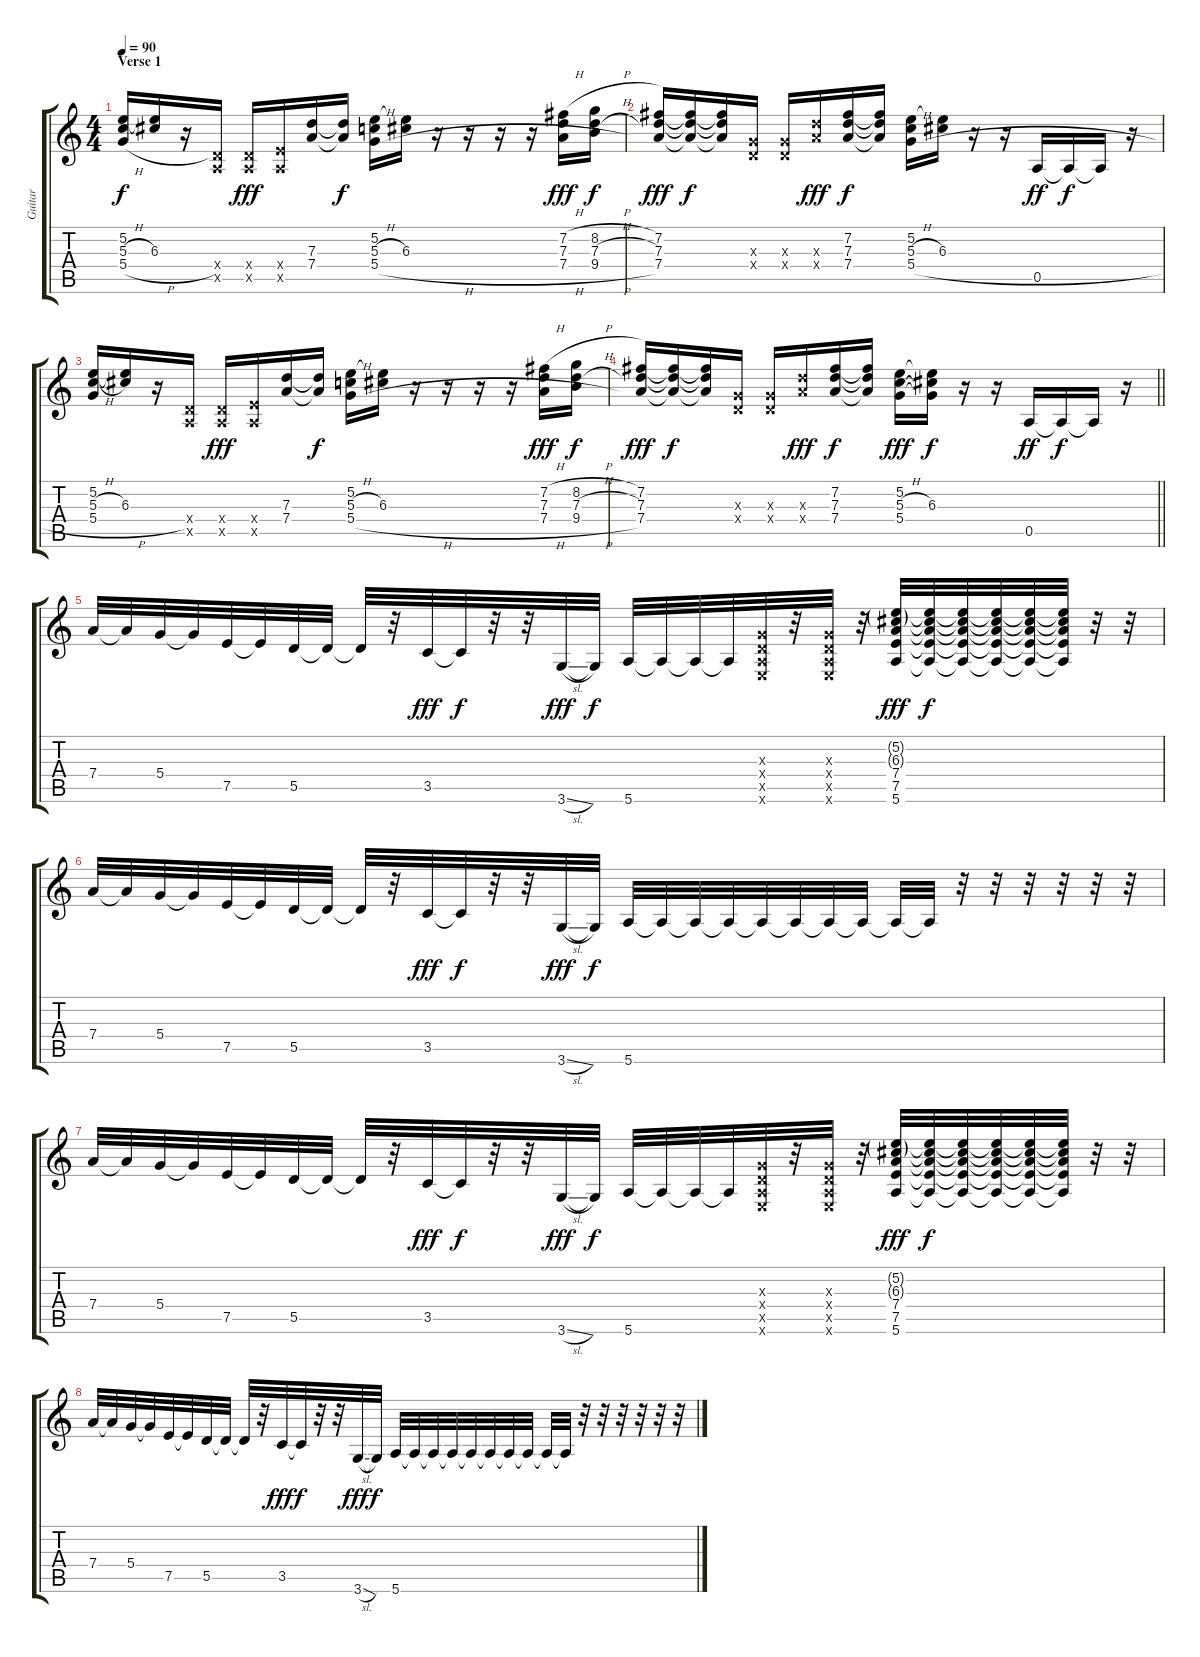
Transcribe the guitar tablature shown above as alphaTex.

\track ("Guitar" "Guitar") {instrument distortionguitar}
\staff {score tabs}
\tuning (E4 B3 G3 D3 A2 E2) {hide}
\ts (4 4)
\section ("" "Verse 1")
\tempo 90
\clef g2
\ks c
(5.2 5.3{h} 5.4{h}).16{dy f} (5.2{t} 6.3).16 r.16 (0.4{x} 0.5{x}).16 (0.4{x} 0.5{x}).16{dy fff} (2.4{x} 0.5{x}).16 (7.3 7.4).16 (7.3{t} 7.4{t}).16{dy f} (5.2 5.3{h} 5.4{h}).16 (5.2{t} 6.3).16 r.16 r.16 r.16 r.16 (7.2{h} 7.3 7.4{h}).16{dy fff} (8.2{h} 7.3{h} 9.4{h}).16{dy f} |
(7.2 7.3 7.4).16{dy fff} (7.2{t} 7.3{t} 7.4{t}).16{dy f} (7.2{t} 7.3{t} 7.4{t}).16 (0.3{x} 0.4{x}).16 (0.3{x} 0.4{x}).16 (7.3{x} 7.4{x}).16{dy fff} (7.2 7.3 7.4).16{dy f} (7.2{t} 7.3{t} 7.4{t}).16 (5.2 5.3{h} 5.4{h}).16 (5.2{t} 6.3).16 r.16 r.16 0.5.16{dy ff} 0.5{t}.16{dy f} 0.5{t}.16 r.16 |
(5.2 5.3{h} 5.4{h}).16 (5.2{t} 6.3).16 r.16 (0.4{x} 0.5{x}).16 (0.4{x} 0.5{x}).16{dy fff} (2.4{x} 0.5{x}).16 (7.3 7.4).16 (7.3{t} 7.4{t}).16{dy f} (5.2 5.3{h} 5.4{h}).16 (5.2{t} 6.3).16 r.16 r.16 r.16 r.16 (7.2{h} 7.3 7.4{h}).16{dy fff} (8.2{h} 7.3{h} 9.4{h}).16{dy f} |
\barLineRight lightlight
(7.2 7.3 7.4).16{dy fff} (7.2{t} 7.3{t} 7.4{t}).16{dy f} (7.2{t} 7.3{t} 7.4{t}).16 (0.3{x} 0.4{x}).16 (0.3{x} 0.4{x}).16 (7.3{x} 7.4{x}).16{dy fff} (7.2 7.3 7.4).16{dy f} (7.2{t} 7.3{t} 7.4{t}).16 (5.2 5.3{h} 5.4).16{dy fff} (5.2{t} 6.3 5.4{t}).16{dy f} r.16 r.16 0.5.16{dy ff} 0.5{t}.16{dy f} 0.5{t}.16 r.16 |
7.4.32 7.4{t}.32 5.4.32 5.4{t}.32 7.5.32 7.5{t}.32 5.5.32 5.5{t}.32 5.5{t}.32 r.32 3.5.32{dy fff} 3.5{t}.32{dy f} r.32 r.32 3.6{sl}.32{dy fff} 3.6{t}.32{dy f} 5.6.32 5.6{t}.32 5.6{t}.32 5.6{t}.32 (0.3{x} 0.4{x} 0.5{x} 0.6{x}).32 r.32 (0.3{x} 0.4{x} 0.5{x} 0.6{x}).32 r.32 (5.2{g} 6.3{g} 7.4 7.5 5.6).32{dy fff} (5.2{t} 6.3{t} 7.4{t} 7.5{t} 5.6{t}).32{dy f} (5.2{t} 6.3{t} 7.4{t} 7.5{t} 5.6{t}).32 (5.2{t} 6.3{t} 7.4{t} 7.5{t} 5.6{t}).32 (5.2{t} 6.3{t} 7.4{t} 7.5{t} 5.6{t}).32 (5.2{t} 6.3{t} 7.4{t} 7.5{t} 5.6{t}).32 r.32 r.32 |
7.4.32 7.4{t}.32 5.4.32 5.4{t}.32 7.5.32 7.5{t}.32 5.5.32 5.5{t}.32 5.5{t}.32 r.32 3.5.32{dy fff} 3.5{t}.32{dy f} r.32 r.32 3.6{sl}.32{dy fff} 3.6{t}.32{dy f} 5.6.32 5.6{t}.32 5.6{t}.32 5.6{t}.32 5.6{t}.32 5.6{t}.32 5.6{t}.32 5.6{t}.32 5.6{t}.32 5.6{t}.32 r.32 r.32 r.32 r.32 r.32 r.32 |
7.4.32 7.4{t}.32 5.4.32 5.4{t}.32 7.5.32 7.5{t}.32 5.5.32 5.5{t}.32 5.5{t}.32 r.32 3.5.32{dy fff} 3.5{t}.32{dy f} r.32 r.32 3.6{sl}.32{dy fff} 3.6{t}.32{dy f} 5.6.32 5.6{t}.32 5.6{t}.32 5.6{t}.32 (0.3{x} 0.4{x} 0.5{x} 0.6{x}).32 r.32 (0.3{x} 0.4{x} 0.5{x} 0.6{x}).32 r.32 (5.2{g} 6.3{g} 7.4 7.5 5.6).32{dy fff} (5.2{t} 6.3{t} 7.4{t} 7.5{t} 5.6{t}).32{dy f} (5.2{t} 6.3{t} 7.4{t} 7.5{t} 5.6{t}).32 (5.2{t} 6.3{t} 7.4{t} 7.5{t} 5.6{t}).32 (5.2{t} 6.3{t} 7.4{t} 7.5{t} 5.6{t}).32 (5.2{t} 6.3{t} 7.4{t} 7.5{t} 5.6{t}).32 r.32 r.32 |
7.4.32 7.4{t}.32 5.4.32 5.4{t}.32 7.5.32 7.5{t}.32 5.5.32 5.5{t}.32 5.5{t}.32 r.32 3.5.32{dy fff} 3.5{t}.32{dy f} r.32 r.32 3.6{sl}.32{dy fff} 3.6{t}.32{dy f} 5.6.32 5.6{t}.32 5.6{t}.32 5.6{t}.32 5.6{t}.32 5.6{t}.32 5.6{t}.32 5.6{t}.32 5.6{t}.32 5.6{t}.32 r.32 r.32 r.32 r.32 r.32 r.32
